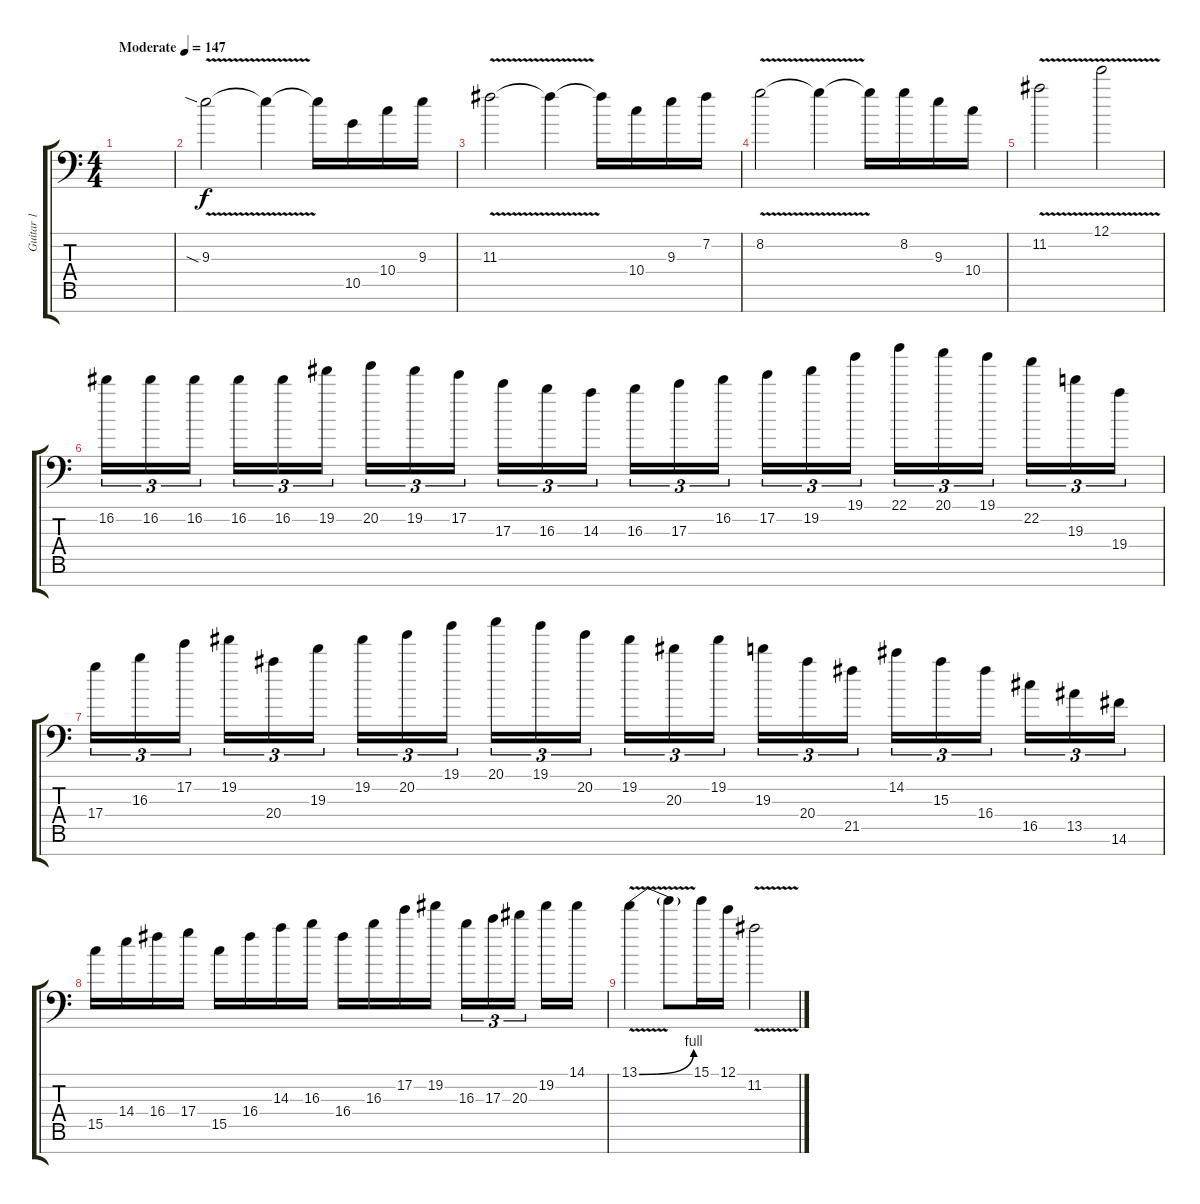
\track ("Guitar 1" "Guitar 1") {instrument distortionguitar}
\staff {score tabs}
\tuning (E4 B3 G3 D3 A2 E2 A1) {hide}
\ts (4 4)
\tempo (147 "Moderate")
\clef f4
\ks c
|
9.3{v sia}.2 9.3{t}.4 9.3{t}.16 10.5.16 10.4.16 9.3.16 |
11.3{v}.2 11.3{t}.4 11.3{t}.16 10.4.16 9.3.16 7.2.16 |
8.2{v}.2 8.2{t}.4 8.2{t}.16 8.2.16 9.3.16 10.4.16 |
11.2{v}.2 12.1{v}.2 |
16.2.16{tu (3 2)} 16.2.16{tu (3 2)} 16.2.16{tu (3 2) beam splitsecondary} 16.2.16{tu (3 2)} 16.2.16{tu (3 2)} 19.2.16{tu (3 2)} 20.2.16{tu (3 2)} 19.2.16{tu (3 2)} 17.2.16{tu (3 2) beam splitsecondary} 17.3.16{tu (3 2)} 16.3.16{tu (3 2)} 14.3.16{tu (3 2)} 16.3.16{tu (3 2)} 17.3.16{tu (3 2)} 16.2.16{tu (3 2) beam splitsecondary} 17.2.16{tu (3 2)} 19.2.16{tu (3 2)} 19.1.16{tu (3 2)} 22.1.16{tu (3 2)} 20.1.16{tu (3 2)} 19.1.16{tu (3 2) beam splitsecondary} 22.2.16{tu (3 2)} 19.3.16{tu (3 2)} 19.4.16{tu (3 2)} |
17.4.16{tu (3 2)} 16.3.16{tu (3 2)} 17.2.16{tu (3 2) beam splitsecondary} 19.2.16{tu (3 2)} 20.4.16{tu (3 2)} 19.3.16{tu (3 2)} 19.2.16{tu (3 2)} 20.2.16{tu (3 2)} 19.1.16{tu (3 2) beam splitsecondary} 20.1.16{tu (3 2)} 19.1.16{tu (3 2)} 20.2.16{tu (3 2)} 19.2.16{tu (3 2)} 20.3.16{tu (3 2)} 19.2.16{tu (3 2) beam splitsecondary} 19.3.16{tu (3 2)} 20.4.16{tu (3 2)} 21.5.16{tu (3 2)} 14.2.16{tu (3 2)} 15.3.16{tu (3 2)} 16.4.16{tu (3 2) beam splitsecondary} 16.5.16{tu (3 2)} 13.5.16{tu (3 2)} 14.6.16{tu (3 2)} |
15.5.16 14.4.16 16.4.16 17.4.16 15.5.16 16.4.16 14.3.16 16.3.16 16.4.16 16.3.16 17.2.16 19.2.16 16.3.16{tu (3 2)} 17.3.16{tu (3 2)} 20.3.16{tu (3 2) beam splitsecondary} 19.2.16 14.1.16 |
13.1{be (bend 0 0 60 4) v}.4 13.1{t}.8 15.1.16 12.1.16 11.2{v}.2
